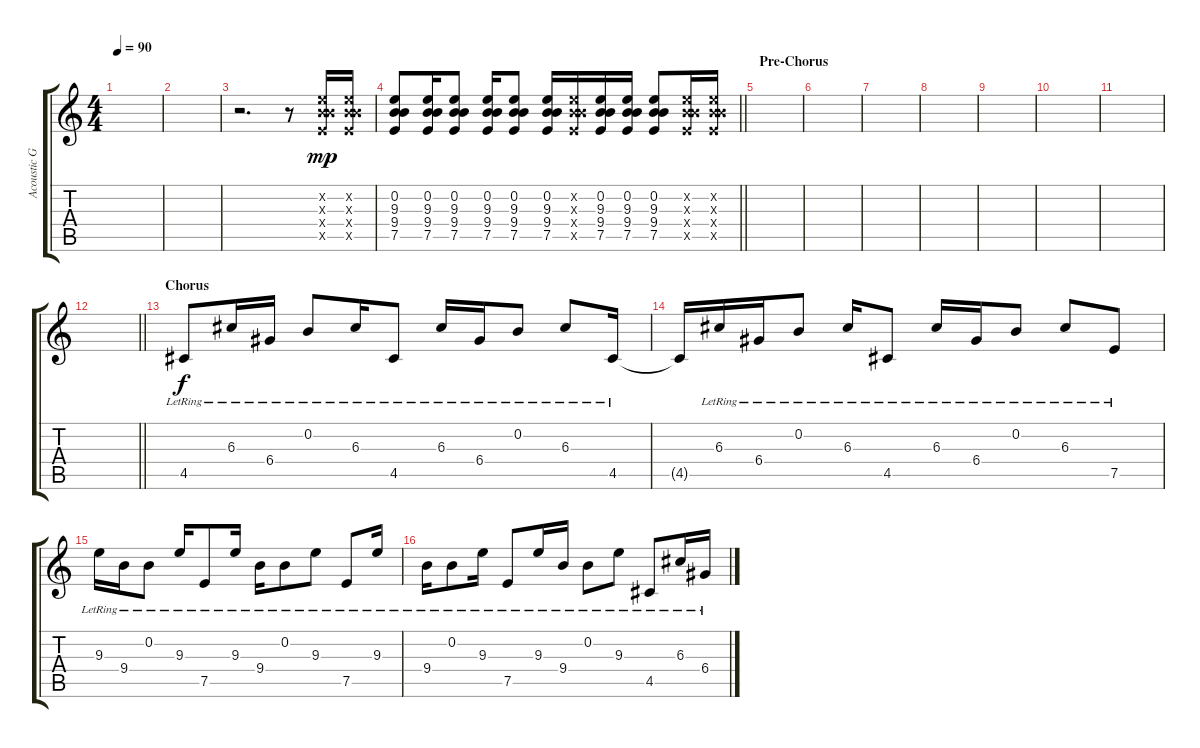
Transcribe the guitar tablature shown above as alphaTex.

\track ("Acoustic Guitar (Xulfi)" "Acoustic G") {instrument acousticguitarsteel}
\staff {score tabs}
\tuning (E4 B3 G3 D3 A2 D2) {hide}
\ts (4 4)
\tempo 90
\clef g2
\ks c
|
|
r.2{d} r.8 (0.2{x} 9.3{x} 9.4{x} 7.5{x}).16{dy mp} (0.2{x} 9.3{x} 9.4{x} 7.5{x}).16 |
\barLineRight lightlight
(0.2 9.3 9.4 7.5).8 (0.2 9.3 9.4 7.5).16 (0.2 9.3 9.4 7.5).8 (0.2 9.3 9.4 7.5).16 (0.2 9.3 9.4 7.5).8 (0.2 9.3 9.4 7.5).16 (0.2{x} 9.3{x} 9.4{x} 7.5{x}).16 (0.2 9.3 9.4 7.5).16 (0.2 9.3 9.4 7.5).16 (0.2 9.3 9.4 7.5).8 (0.2{x} 9.3{x} 9.4{x} 7.5{x}).16 (0.2{x} 9.3{x} 9.4{x} 7.5{x}).16 |
\section ("" "Pre-Chorus")
|
|
|
|
|
|
|
\barLineRight lightlight
|
\section ("" "Chorus")
4.5{lr}.8{dy f} 6.3{lr}.16 6.4{lr}.16 0.2{lr}.8 6.3{lr}.16 4.5{lr}.8 6.3{lr}.16 6.4{lr}.16 0.2{lr}.8 6.3{lr}.8 4.5{lr}.16 |
4.5{t}.16 6.3{lr}.16 6.4{lr}.16 0.2{lr}.8 6.3{lr}.16 4.5{lr}.8 6.3{lr}.16 6.4{lr}.16 0.2{lr}.8 6.3{lr}.8 7.5{lr}.8 |
9.3{lr}.16 9.4{lr}.16 0.2{lr}.8 9.3{lr}.16 7.5{lr}.8 9.3{lr}.16 9.4{lr}.16 0.2{lr}.8 9.3{lr}.8 7.5{lr}.8 9.3{lr}.16 |
9.4{lr}.16 0.2{lr}.8 9.3{lr}.16 7.5{lr}.8 9.3{lr}.16 9.4{lr}.16 0.2{lr}.8 9.3{lr}.8 4.5{lr}.8 6.3{lr}.16 6.4{lr}.16
